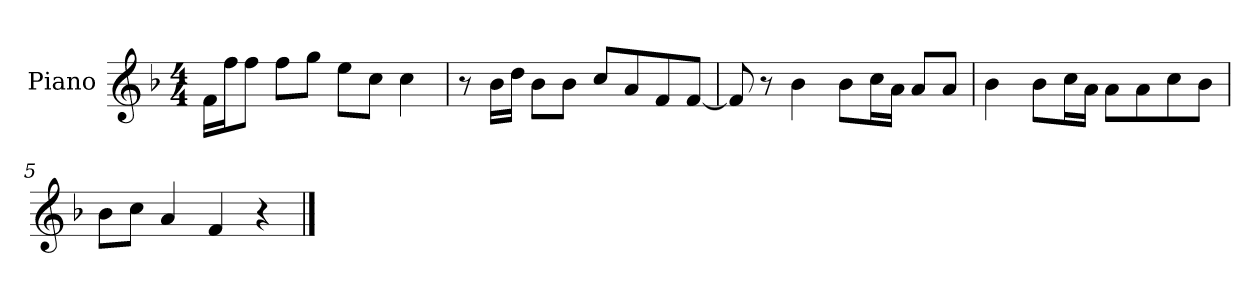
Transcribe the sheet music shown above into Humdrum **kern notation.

**kern
*part1
*staff1
*I"Piano
*I'P-no
*clefG2
*k[b-]
*M4/4
*MM90
=1
16f\LL
16ff\J
8ff\J
8ff\L
8gg\J
8ee\L
8cc\J
4cc\
=2
8r
16b-\LL
16dd\JJ
8b-\L
8b-\J
8cc/L
8a/
8f/
[8f/J
=3
8f/]
8r
4b-\
8b-\L
16cc\L
16a\JJ
8a/L
8a/J
=4
4b-\
8b-\L
16cc\L
16a\JJ
8a\L
8a\
8cc\
8b-\J
=5
8b-\L
8cc\J
4a/
4f/
4r
==
*-
